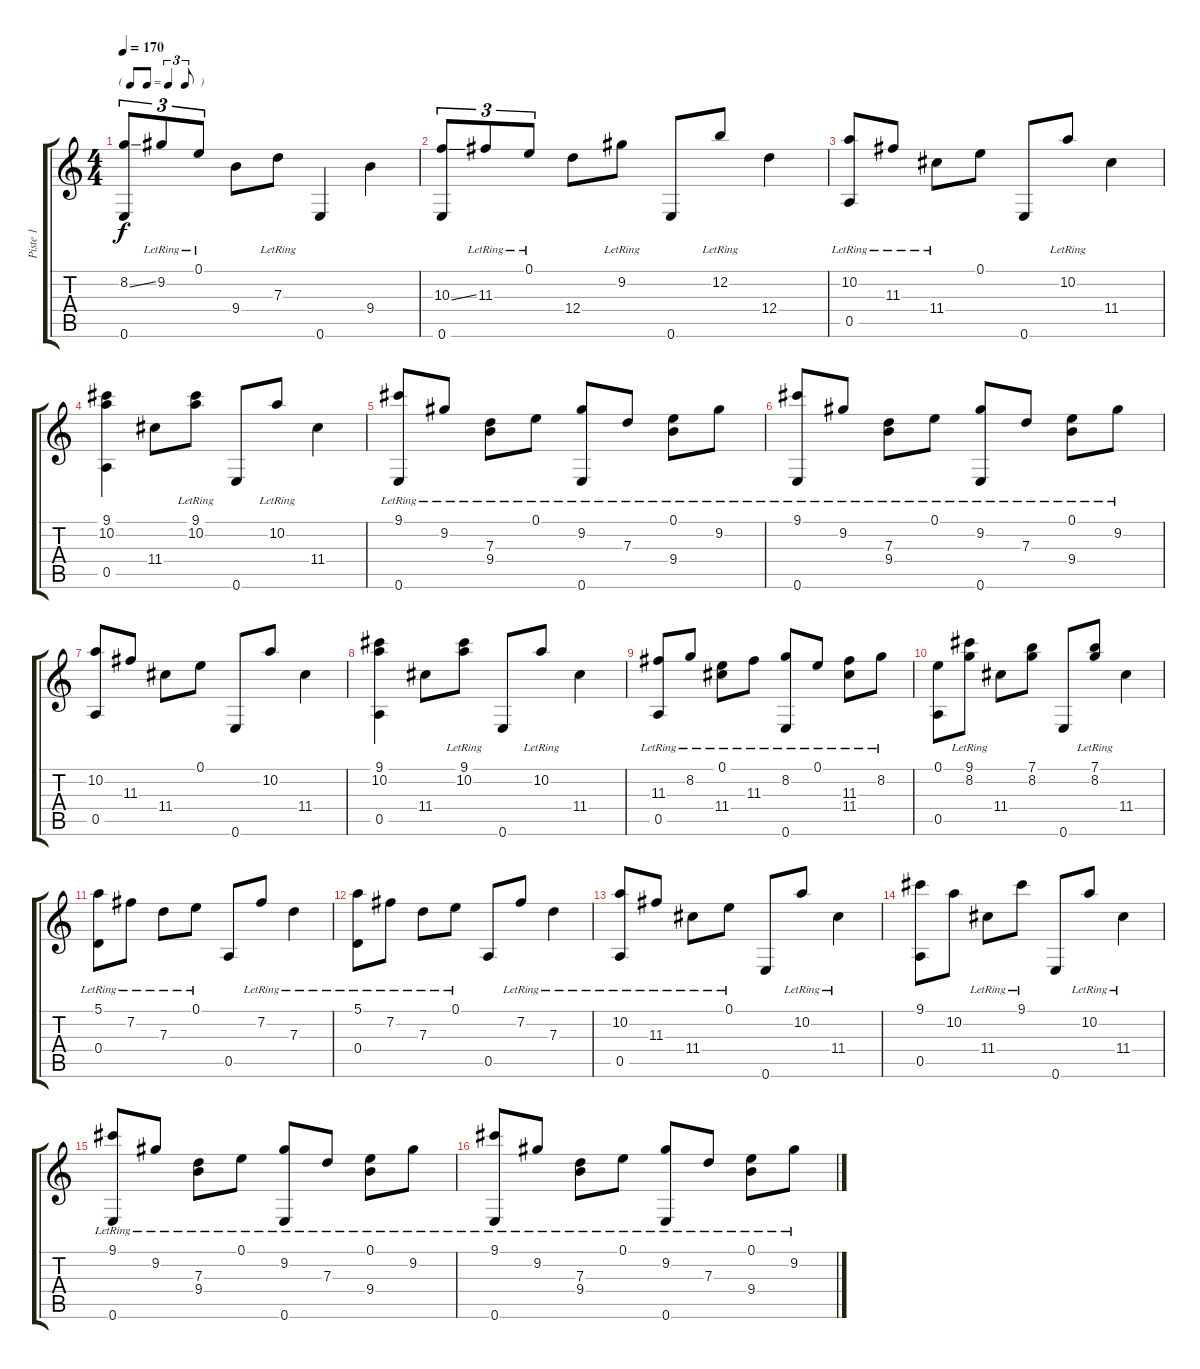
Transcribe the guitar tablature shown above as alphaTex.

\track ("Piste 1" "Piste 1") {instrument electricguitarjazz}
\staff {score tabs}
\tuning (E4 B3 G3 D3 A2 E2) {hide}
\ts (4 4)
\tf triplet8th
\tempo 170
\clef g2
\ks c
(8.2{ss} 0.6).8{tu (3 2) dy f instrument electricguitarjazz} 9.2{lr}.8{tu (3 2)} 0.1{lr}.8{tu (3 2)} 9.4.8 7.3{lr}.8 0.6.4 9.4.4 |
(10.3{ss} 0.6).8{tu (3 2)} 11.3{lr}.8{tu (3 2)} 0.1{lr}.8{tu (3 2)} 12.4.8 9.2{lr}.8 0.6.8 12.2{lr}.8 12.4.4 |
(10.2{lr} 0.5).8 11.3{lr}.8 11.4{lr}.8 0.1.8 0.6.8 10.2{lr}.8 11.4.4 |
(9.1 10.2 0.5).4 11.4.8 (9.1{lr} 10.2{lr}).8 0.6.8 10.2{lr}.8 11.4.4 |
(9.1{lr} 0.6).8 9.2{lr}.8 (7.3{lr} 9.4).8 0.1{lr}.8 (9.2{lr} 0.6).8 7.3{lr}.8 (0.1{lr} 9.4).8 9.2{lr}.8 |
(9.1{lr} 0.6).8 9.2{lr}.8 (7.3{lr} 9.4).8 0.1{lr}.8 (9.2{lr} 0.6).8 7.3{lr}.8 (0.1{lr} 9.4).8 9.2{lr}.8 |
(10.2 0.5).8 11.3.8 11.4.8 0.1.8 0.6.8 10.2.8 11.4.4 |
(9.1 10.2 0.5).4 11.4.8 (9.1{lr} 10.2{lr}).8 0.6.8 10.2{lr}.8 11.4.4 |
(11.3{lr} 0.5).8 8.2{lr}.8 (0.1{lr} 11.4).8 11.3{lr}.8 (8.2{lr} 0.6).8 0.1{lr}.8 (11.3{lr} 11.4).8 8.2{lr}.8 |
(0.1 0.5).8 (9.1{lr} 8.2{lr}).8 11.4.8 (7.1 8.2).8 0.6.8 (7.1{lr} 8.2{lr}).8 11.4.4 |
(5.1{lr} 0.4).8 7.2{lr}.8 7.3{lr}.8 0.1{lr}.8 0.5.8 7.2{lr}.8 7.3{lr}.4 |
(5.1{lr} 0.4).8 7.2{lr}.8 7.3{lr}.8 0.1{lr}.8 0.5.8 7.2{lr}.8 7.3{lr}.4 |
(10.2{lr} 0.5).8 11.3{lr}.8 11.4{lr}.8 0.1{lr}.8 0.6.8 10.2{lr}.8 11.4{lr}.4 |
(9.1 0.5).8 10.2.8 11.4{lr}.8 9.1{lr}.8 0.6.8 10.2{lr}.8 11.4{lr}.4 |
(9.1{lr} 0.6).8 9.2{lr}.8 (7.3{lr} 9.4).8 0.1{lr}.8 (9.2{lr} 0.6).8 7.3{lr}.8 (0.1{lr} 9.4).8 9.2{lr}.8 |
(9.1{lr} 0.6).8 9.2{lr}.8 (7.3{lr} 9.4).8 0.1{lr}.8 (9.2{lr} 0.6).8 7.3{lr}.8 (0.1{lr} 9.4).8 9.2{lr}.8
